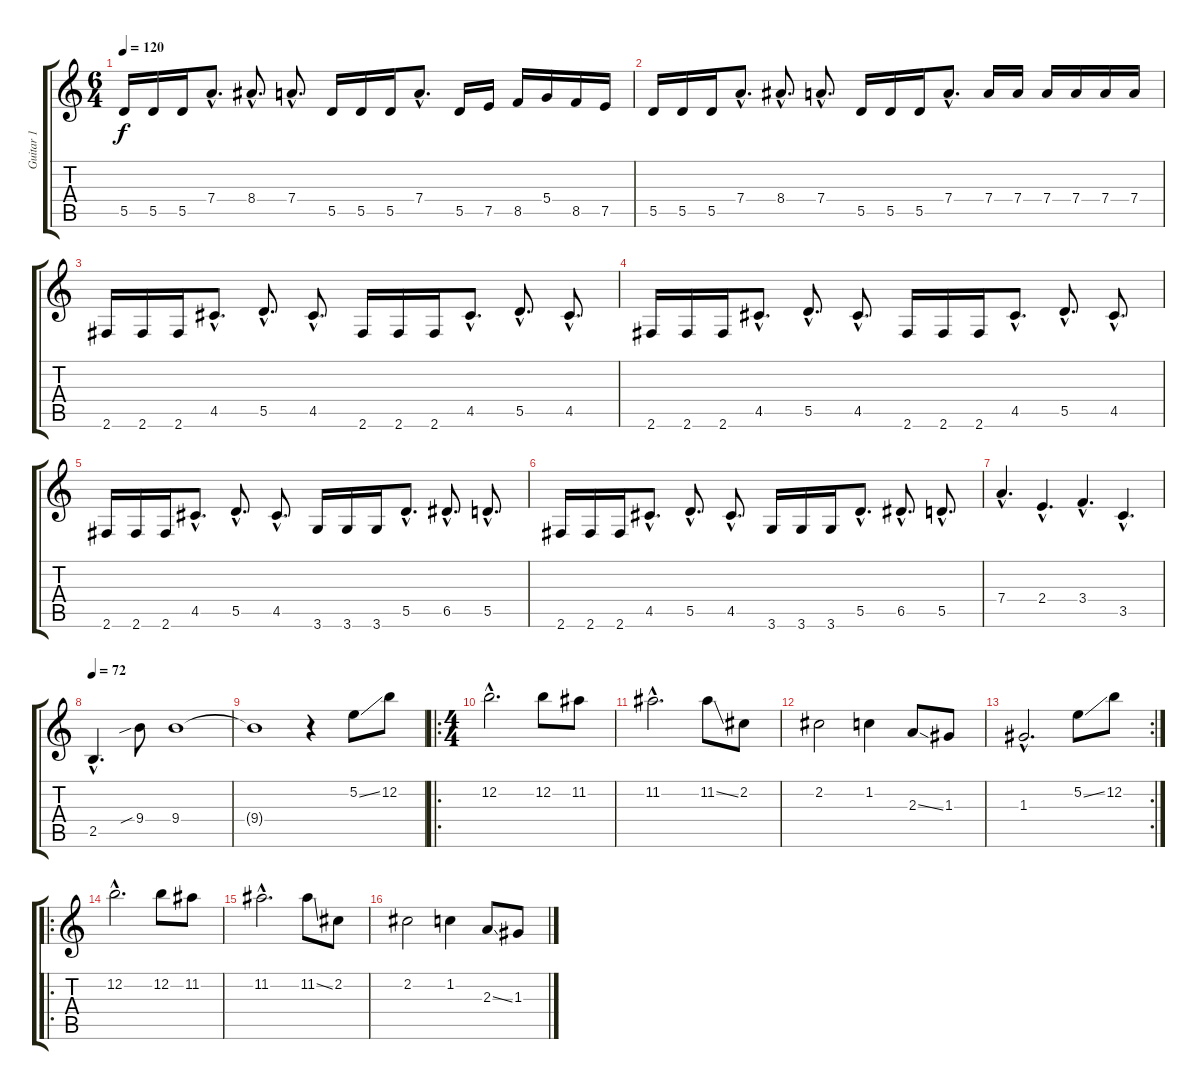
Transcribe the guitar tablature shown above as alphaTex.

\track ("Guitar 1" "Guitar 1") {instrument distortionguitar}
\staff {score tabs}
\tuning (E4 B3 G3 D3 A2 E2) {hide}
\ts (6 4)
\tempo 120
\clef g2
\ks c
5.5.16{dy f} 5.5.16 5.5.16 7.4{hac}.8{d} 8.4{hac}.8{d} 7.4{hac}.8{d} 5.5.16 5.5.16 5.5.16 7.4{hac}.8{d} 5.5.16 7.5.16 8.5.16 5.4.16 8.5.16 7.5.16 |
5.5.16 5.5.16 5.5.16 7.4{hac}.8{d} 8.4{hac}.8{d} 7.4{hac}.8{d} 5.5.16 5.5.16 5.5.16 7.4{hac}.8{d} 7.4.16 7.4.16 7.4.16 7.4.16 7.4.16 7.4.16 |
2.6.16 2.6.16 2.6.16 4.5{hac}.8{d} 5.5{hac}.8{d} 4.5{hac}.8{d} 2.6.16 2.6.16 2.6.16 4.5{hac}.8{d} 5.5{hac}.8{d} 4.5{hac}.8{d} |
2.6.16 2.6.16 2.6.16 4.5{hac}.8{d} 5.5{hac}.8{d} 4.5{hac}.8{d} 2.6.16 2.6.16 2.6.16 4.5{hac}.8{d} 5.5{hac}.8{d} 4.5{hac}.8{d} |
2.6.16 2.6.16 2.6.16 4.5{hac}.8{d} 5.5{hac}.8{d} 4.5{hac}.8{d} 3.6.16 3.6.16 3.6.16 5.5{hac}.8{d} 6.5{hac}.8{d} 5.5{hac}.8{d} |
2.6.16 2.6.16 2.6.16 4.5{hac}.8{d} 5.5{hac}.8{d} 4.5{hac}.8{d} 3.6.16 3.6.16 3.6.16 5.5{hac}.8{d} 6.5{hac}.8{d} 5.5{hac}.8{d} |
7.4{hac}.4{d volume 16} 2.4{hac}.4{d} 3.4{hac}.4{d} 3.5{hac}.4{d} |
\tempo 72
2.5{hac}.4{d} 9.4{sib}.8 9.4.1 |
9.4{t}.1{volume 0} r.4 5.2{ss}.8{volume 16} 12.2.8 |
\ro
\ts (4 4)
12.2{hac}.2{d} 12.2.8 11.2.8 |
11.2{hac}.2{d} 11.2{ss}.8 2.2.8 |
2.2.2 1.2.4 2.3{ss}.8 1.3.8 |
\rc 2
1.3{hac}.2{d} 5.2{ss}.8 12.2.8 |
\ro
12.2{hac}.2{d} 12.2.8 11.2.8 |
11.2{hac}.2{d} 11.2{ss}.8 2.2.8 |
2.2.2 1.2.4 2.3{ss}.8 1.3.8
